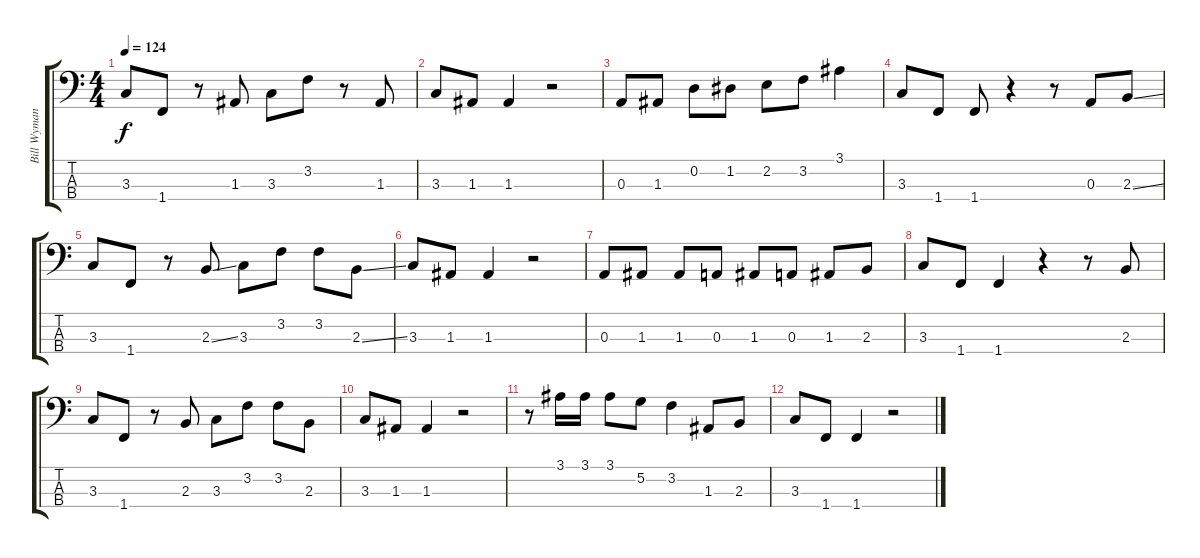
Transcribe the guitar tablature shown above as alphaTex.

\track ("Bill Wyman" "Bill Wyman") {instrument electricbasspick}
\staff {score tabs}
\tuning (G2 D2 A1 E1) {hide}
\ts (4 4)
\tempo 124
\clef f4
\ks c
3.3.8{dy f} 1.4.8 r.8 1.3.8 3.3.8 3.2.8 r.8 1.3.8 |
3.3.8 1.3.8 1.3.4 r.2 |
0.3.8 1.3.8 0.2.8 1.2.8 2.2.8 3.2.8 3.1.4 |
3.3.8 1.4.8 1.4.8 r.4 r.8 0.3.8 2.3{ss}.8 |
3.3.8 1.4.8 r.8 2.3{ss}.8 3.3.8 3.2.8 3.2.8 2.3{ss}.8 |
3.3.8 1.3.8 1.3.4 r.2 |
0.3.8 1.3.8 1.3.8 0.3.8 1.3.8 0.3.8 1.3.8 2.3.8 |
3.3.8 1.4.8 1.4.4 r.4 r.8 2.3.8 |
3.3.8 1.4.8 r.8 2.3.8 3.3.8 3.2.8 3.2.8 2.3.8 |
3.3.8 1.3.8 1.3.4 r.2 |
r.8 3.1.16 3.1.16 3.1.8 5.2.8 3.2.4 1.3.8 2.3.8 |
3.3.8 1.4.8 1.4.4 r.2
